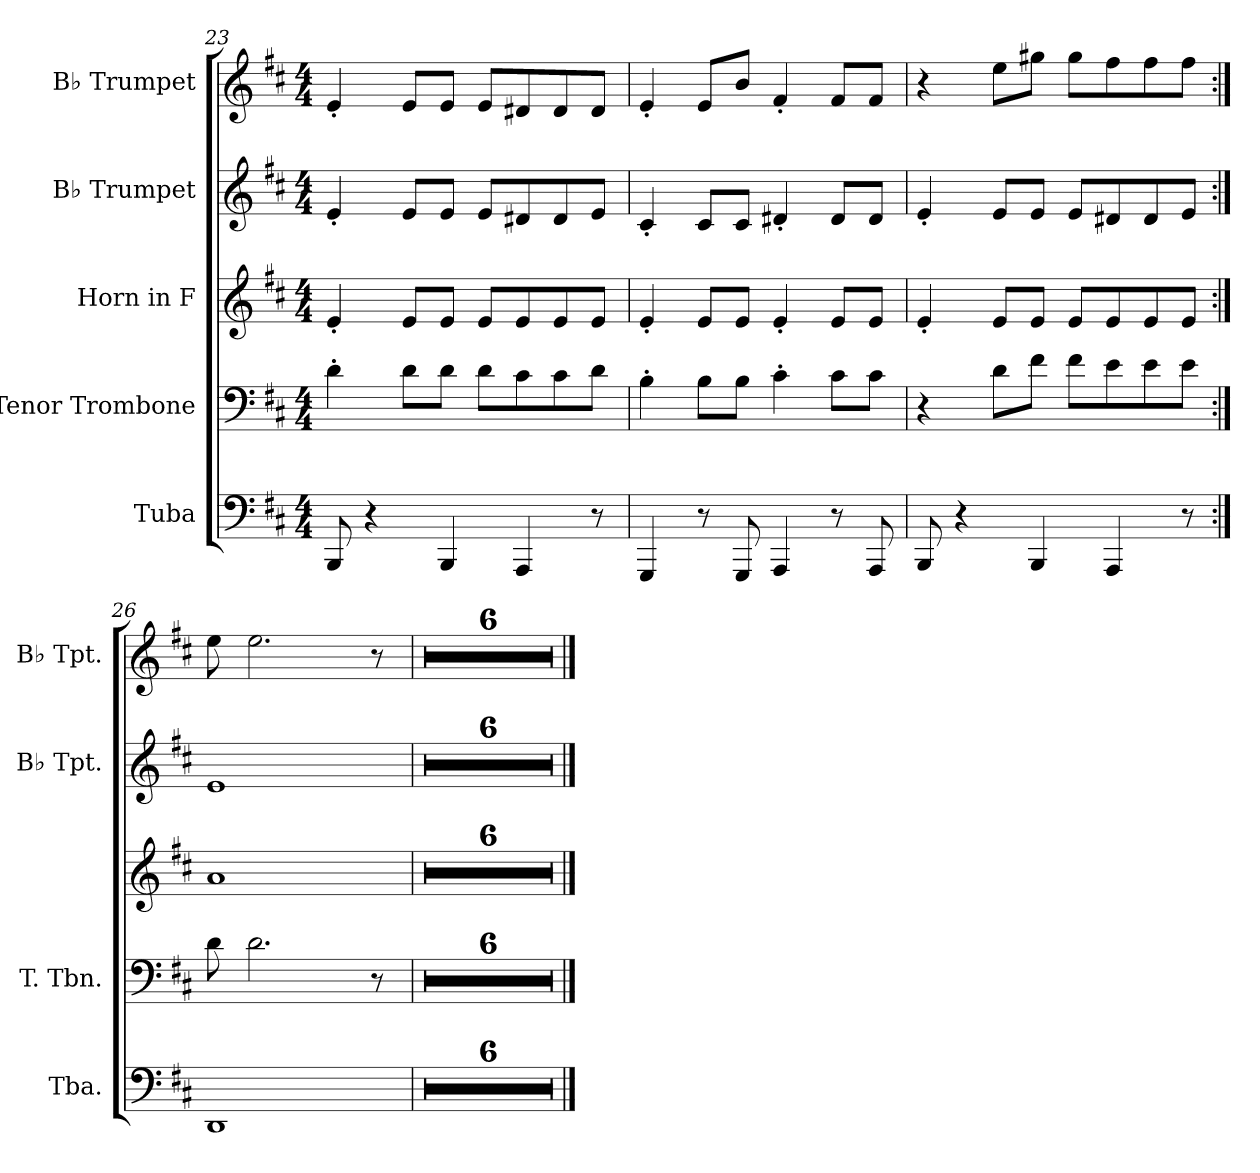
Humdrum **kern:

**kern	**kern	**kern	**kern	**kern
*part5	*part4	*part3	*part2	*part1
*staff5	*staff4	*staff3	*staff2	*staff1
*I"Tuba	*I"Tenor Trombone	*I"Horn in F	*I"B♭ Trumpet	*I"B♭ Trumpet
*I'Tba.	*I'T. Tbn.	*	*I'B♭ Tpt.	*I'B♭ Tpt.
*clefF4	*clefF4	*clefG2	*clefG2	*clefG2
*	*	*ITrd4c7	*ITrd1c2	*ITrd1c2
*k[f#c#]	*k[f#c#]	*k[f#]	*k[]	*k[]
*M4/4	*M4/4	*M4/4	*M4/4	*M4/4
=23	=23	=23	=23	=23
8BBB/	4d'\	4A'/	4d'/	4d'/
4r	.	.	.	.
.	8d\L	8A/L	8d/L	8d/L
4BBB/	8d\J	8A/J	8d/J	8d/J
.	8d\L	8A/L	8d/L	8d/L
4AAA/	8c#\	8A/	8c#X/	8c#X/
.	8c#\	8A/	8c#/	8c#/
8r	8d\J	8A/J	8d/J	8c#/J
!!LO:PB:g=z
=24	=24	=24	=24	=24
4GGG/	4B'\	4A'/	4B'/	4d'/
8r	8B\L	8A/L	8B/L	8d/L
8GGG/	8B\J	8A/J	8B/J	8a/J
4AAA/	4c#'\	4A'/	4c#X'/	4e'/
8r	8c#\L	8A/L	8c#/L	8e/L
8AAA/	8c#\J	8A/J	8c#/J	8e/J
=25	=25	=25	=25	=25
8BBB/	4r	4A'/	4d'/	4r
4r	.	.	.	.
.	8d\L	8A/L	8d/L	8dd\L
4BBB/	8f#\J	8A/J	8d/J	8ff#X\J
.	8f#\L	8A/L	8d/L	8ff#\L
4AAA/	8e\	8A/	8c#X/	8ee\
.	8e\	8A/	8c#/	8ee\
8r	8e\J	8A/J	8d/J	8ee\J
=26:|!	=26:|!	=26:|!	=26:|!	=26:|!
1DD	8d\	1d	1d	8dd\
.	2.d\	.	.	2.dd\
.	8r	.	.	8r
=27	=27	=27	=27	=27
1r	1r	1r	1r	1r
=28	=28	=28	=28	=28
1r	1r	1r	1r	1r
=29	=29	=29	=29	=29
1r	1r	1r	1r	1r
=30	=30	=30	=30	=30
1r	1r	1r	1r	1r
=31	=31	=31	=31	=31
1r	1r	1r	1r	1r
=32	=32	=32	=32	=32
1r	1r	1r	1r	1r
==	==	==	==	==
*-	*-	*-	*-	*-
